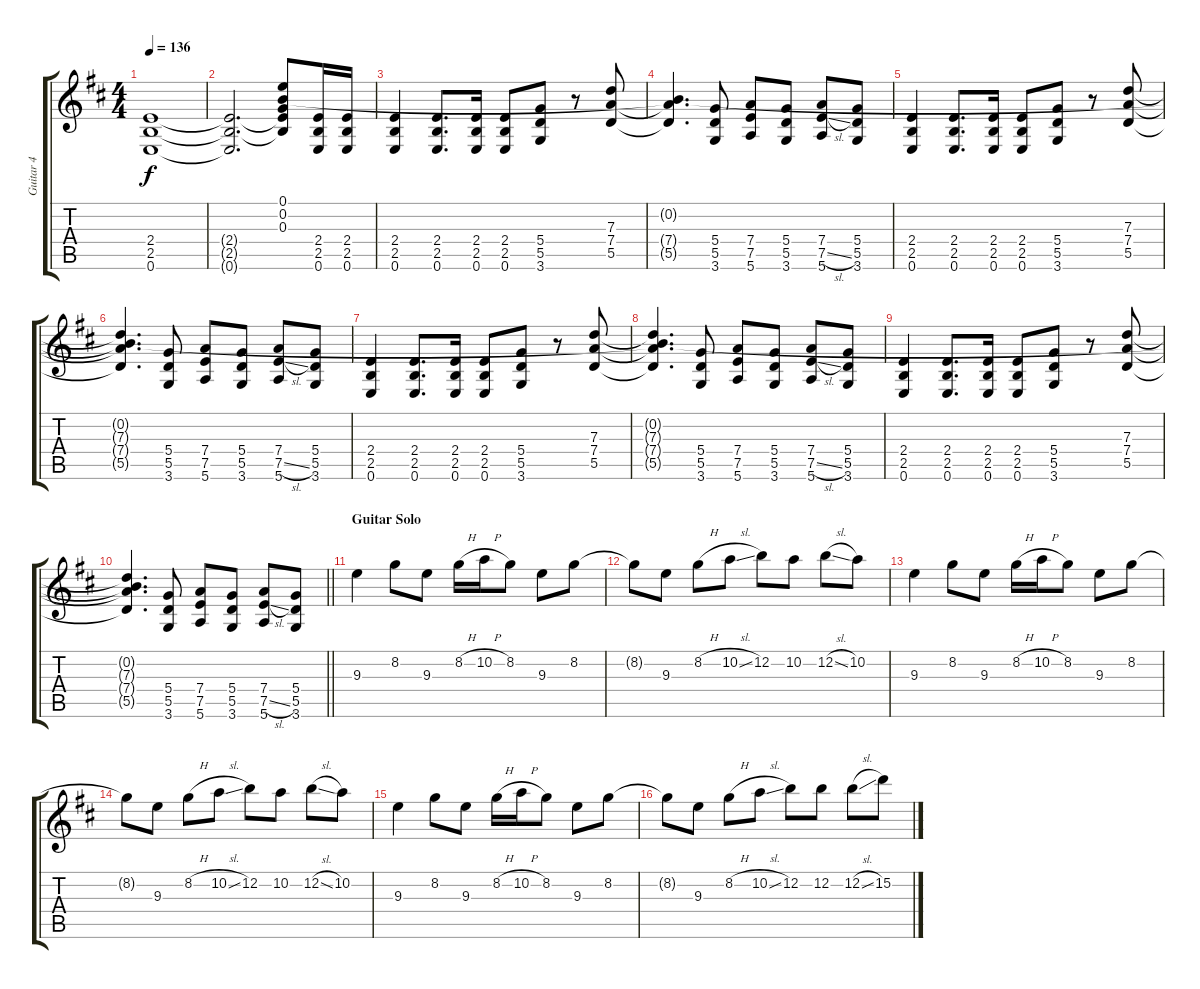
\track ("Guitar 4" "Guitar 4") {instrument distortionguitar}
\staff {score tabs}
\tuning (E4 B3 G3 D3 A2 E2) {hide}
\ts (4 4)
\tempo 136
\clef g2
\ks d
(2.4{t} 2.5{t} 0.6{t}).1{dy f} |
(2.4{t} 2.5{t} 0.6{t}).2{d} (0.1 0.2 0.3 2.4{t} 2.5{t}).8 (2.4 2.5 0.6).16 (2.4 2.5 0.6).16 |
(2.4 2.5 0.6).4 (2.4 2.5 0.6).8{d} (2.4 2.5 0.6).16 (2.4 2.5 0.6).8 (5.4 5.5 3.6).8 r.8 (7.3 7.4 5.5).8 |
(0.2{t} 7.4{t} 5.5{t}).4{d} (5.4 5.5 3.6).8 (7.4 7.5 5.6).8 (5.4 5.5 3.6).8 (7.4 7.5{sl} 5.6).8 (5.4 5.5 3.6).8 |
(2.4 2.5 0.6).4 (2.4 2.5 0.6).8{d} (2.4 2.5 0.6).16 (2.4 2.5 0.6).8 (5.4 5.5 3.6).8 r.8 (7.3 7.4 5.5).8 |
(0.2{t} 7.3{t} 7.4{t} 5.5{t}).4{d} (5.4 5.5 3.6).8 (7.4 7.5 5.6).8 (5.4 5.5 3.6).8 (7.4 7.5{sl} 5.6).8 (5.4 5.5 3.6).8 |
(2.4 2.5 0.6).4 (2.4 2.5 0.6).8{d} (2.4 2.5 0.6).16 (2.4 2.5 0.6).8 (5.4 5.5 3.6).8 r.8 (7.3 7.4 5.5).8 |
(0.2{t} 7.3{t} 7.4{t} 5.5{t}).4{d} (5.4 5.5 3.6).8 (7.4 7.5 5.6).8 (5.4 5.5 3.6).8 (7.4 7.5{sl} 5.6).8 (5.4 5.5 3.6).8 |
(2.4 2.5 0.6).4 (2.4 2.5 0.6).8{d} (2.4 2.5 0.6).16 (2.4 2.5 0.6).8 (5.4 5.5 3.6).8 r.8 (7.3 7.4 5.5).8 |
\barLineRight lightlight
(0.2{t} 7.3{t} 7.4{t} 5.5{t}).4{d} (5.4 5.5 3.6).8 (7.4 7.5 5.6).8 (5.4 5.5 3.6).8 (7.4 7.5{sl} 5.6).8 (5.4 5.5 3.6).8 |
\section ("" "Guitar Solo")
9.3.4{volume 15} 8.2.8 9.3.8 8.2{h}.16 10.2{h}.16 8.2.8 9.3.8 8.2.8 |
8.2{t}.8 9.3.8 8.2{h}.8 10.2{sl}.8 12.2.8 10.2.8 12.2{sl}.8 10.2.8 |
9.3.4 8.2.8 9.3.8 8.2{h}.16 10.2{h}.16 8.2.8 9.3.8 8.2.8 |
8.2{t}.8 9.3.8 8.2{h}.8 10.2{sl}.8 12.2.8 10.2.8 12.2{sl}.8 10.2.8 |
9.3.4 8.2.8 9.3.8 8.2{h}.16 10.2{h}.16 8.2.8 9.3.8 8.2.8 |
8.2{t}.8 9.3.8 8.2{h}.8 10.2{sl}.8 12.2.8 12.2.8 12.2{sl}.8 15.2.8
